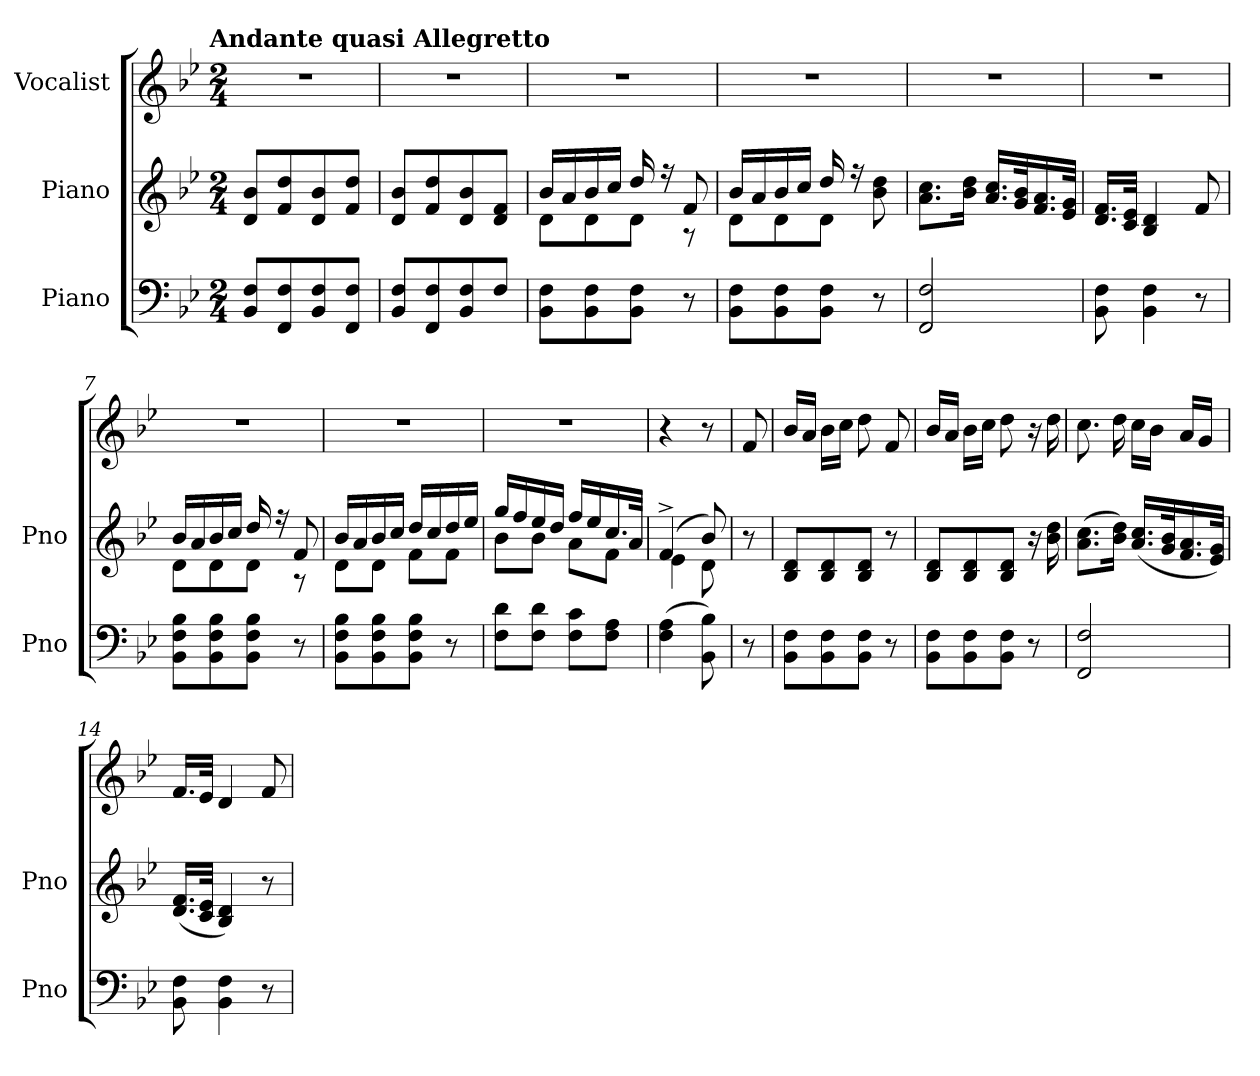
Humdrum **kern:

**kern	**kern	**kern
*part3	*part2	*part1
*staff3	*staff2	*staff1
*I"Piano	*I"Piano	*I"Vocalist
*I'Pno	*I'Pno	*
*clefF4	*clefG2	*clefG2
*k[b-e-]	*k[b-e-]	*k[b-e-]
*B-:	*B-:	*B-:
!!LO:TX:omd:t=Andante quasi Allegretto
*M2/4	*M2/4	*M2/4
*MM72	*MM72	*MM72
=1	=1	=1
8BB- 8FL	8d 8b-L	2r
8FF 8F	8f 8dd	.
8BB- 8F	8d 8b-	.
8FF 8FJ	8f 8ddJ	.
=2	=2	=2
8BB- 8FL	8d 8b-L	2r
8FF 8F	8f 8dd	.
8BB- 8F	8d 8b-	.
8FJ	8d 8fJ	.
=3	=3	=3
*	*^	*
8BB- 8FL	16b-LL	8dL	2r
.	16a	.	.
8BB- 8F	16b-	8d	.
.	16ccJJ	.	.
8BB- 8FJ	16dd	8dJ	.
.	16r	.	.
8r	8f	8r	.
=4	=4	=4	=4
8BB- 8FL	16b-LL	8dL	2r
.	16a	.	.
8BB- 8F	16b-	8d	.
.	16ccJJ	.	.
8BB- 8FJ	16dd	8dJ	.
.	16r	.	.
8r	8ryy	8b- 8dd	.
*	*v	*v	*
=5	=5	=5
2FF 2F	8.a 8.ccL	2r
.	16b- 16ddJk	.
.	16.a 16.ccLL	.
.	32g 32b-K	.
.	16.f 16.a	.
.	32e- 32gJJk	.
=6	=6	=6
8BB- 8F	16.d 16.fLL	2r
.	32c 32e-JJk	.
4BB- 4F	4B- 4d	.
8r	8f	.
=7	=7	=7
*	*^	*
8BB- 8F 8B-L	16b-LL	8dL	2r
.	16a	.	.
8BB- 8F 8B-	16b-	8d	.
.	16ccJJ	.	.
8BB- 8F 8B-J	16dd	8dJ	.
.	16r	.	.
8r	8f	8r	.
=8	=8	=8	=8
8BB- 8F 8B-L	16b-LL	8dL	2r
.	16a	.	.
8BB- 8F 8B-	16b-	8dJ	.
.	16ccJJ	.	.
8BB- 8F 8B-J	16ddLL	8fL	.
.	16cc	.	.
8r	16dd	8fJ	.
.	16ee-JJ	.	.
=9	=9	=9	=9
8F 8dL	16ggLL	8b-L	2r
.	16ff	.	.
8F 8dJ	16ee-	8b-J	.
.	16ddJJ	.	.
8F 8cL	16ffLL	8aL	.
.	16ee-	.	.
8F 8AJ	16.cc	8fJ	.
.	32aJJk	.	.
=10	=10	=10	=10
(4F 4A	(4f^	4e-	4r
8BB- 8B-)	8b-)	8d	8r
*	*v	*v	*
=	=	=
8r	8r	8f
=11	=11	=11
8BB- 8FL	8B- 8dL	16b-LL
.	.	16aJJ
8BB- 8F	8B- 8d	16b-LL
.	.	16ccJJ
8BB- 8FJ	8B- 8dJ	8dd
8r	8r	8f
=12	=12	=12
8BB- 8FL	8B- 8dL	16b-LL
.	.	16aJJ
8BB- 8F	8B- 8d	16b-LL
.	.	16ccJJ
8BB- 8FJ	8B- 8dJ	8dd
8r	16r	16r
.	16b- 16dd	16dd
=13	=13	=13
2FF 2F	(8.a 8.ccL	8.cc
.	16b- 16ddJk)	16dd
.	(16.a 16.ccLL	16ccLL
.	.	16b-JJ
.	32g 32b-K	.
.	16.f 16.a	16aLL
.	.	16gJJ
.	32e- 32gJJk)	.
=14	=14	=14
8BB- 8F	(16.d 16.fLL	16.fLL
.	32c 32e-JJk	32e-JJk
4BB- 4F	4B- 4d)	4d
8r	8r	8f
=	=	=
*-	*-	*-
